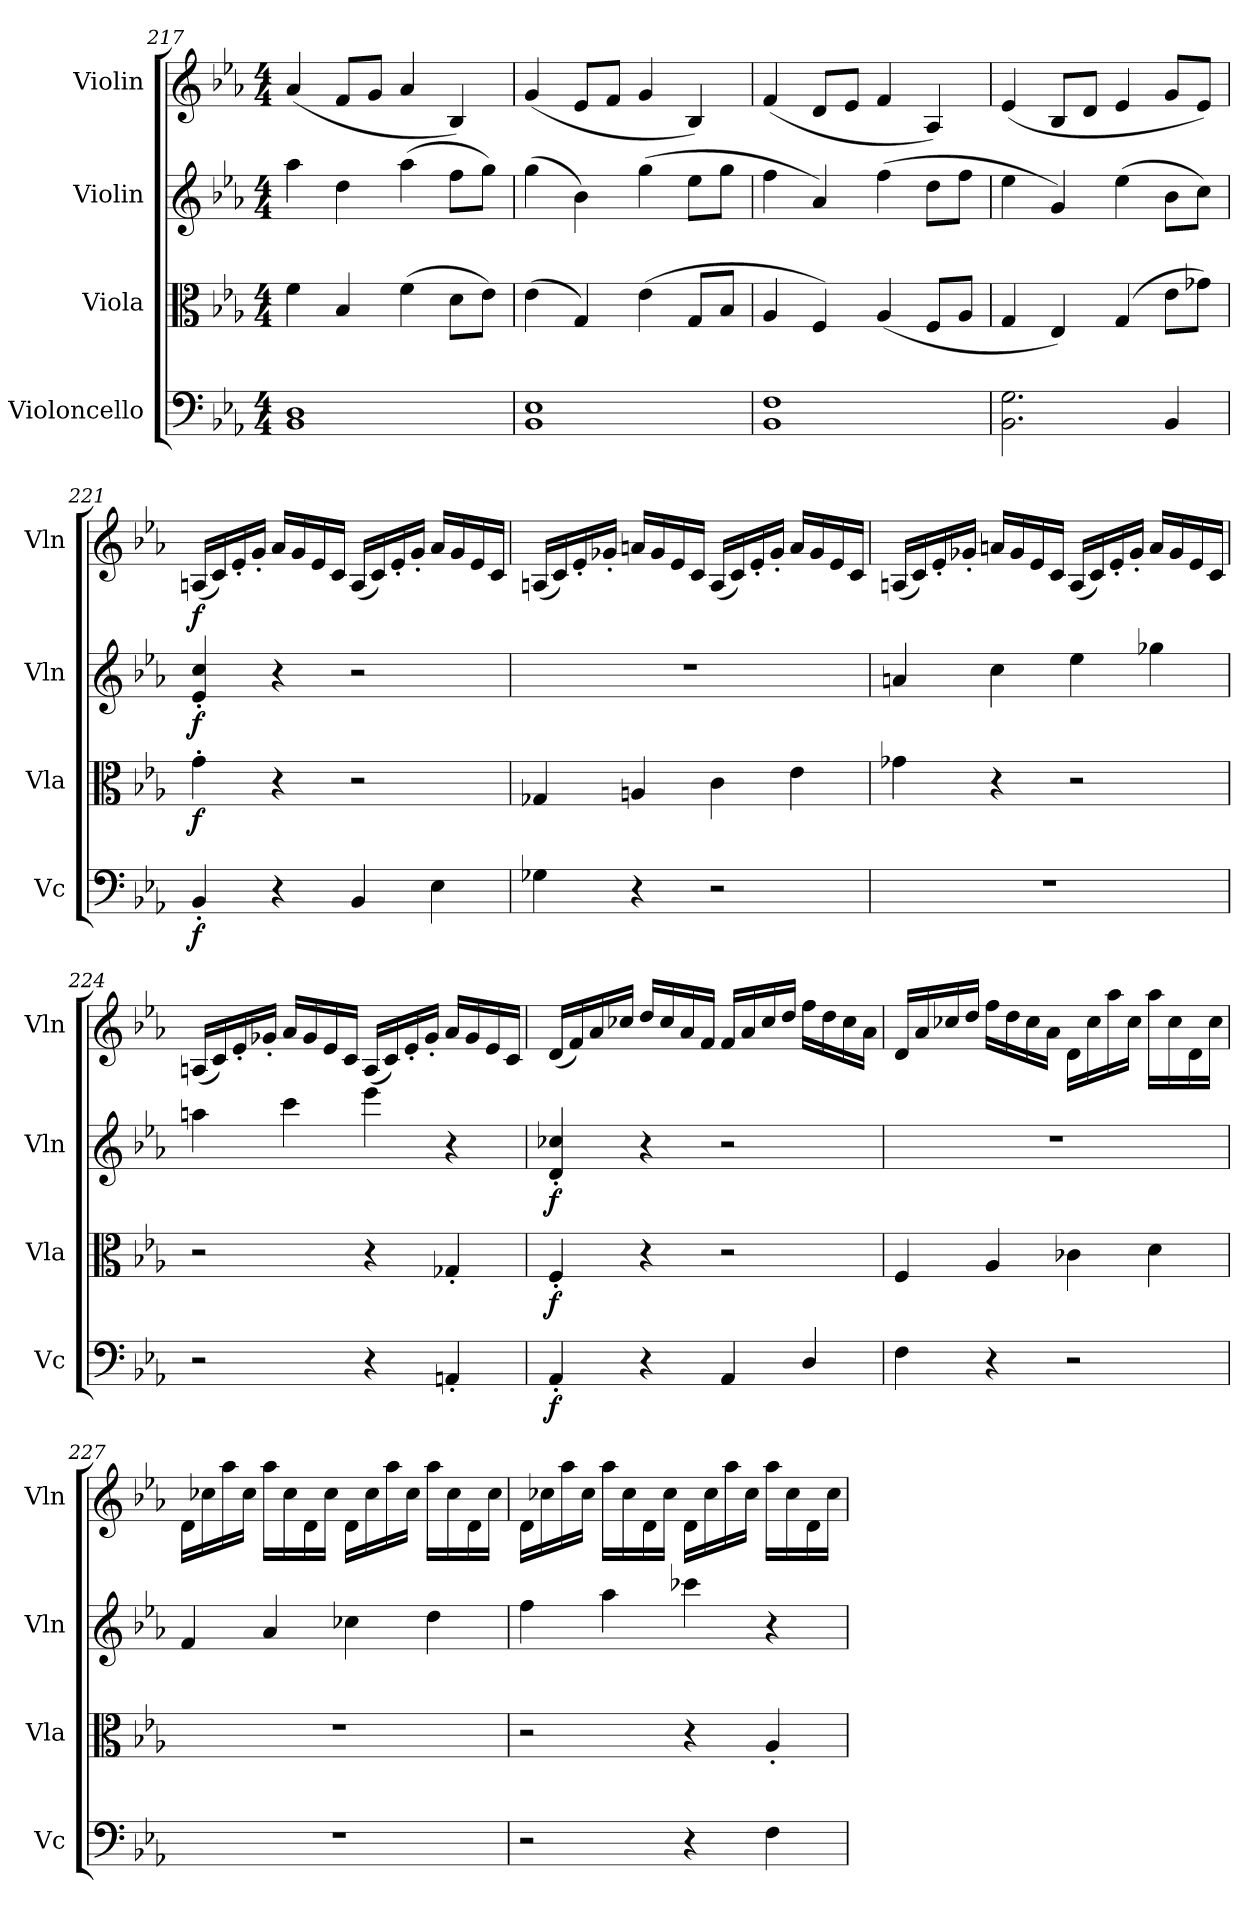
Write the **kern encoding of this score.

**kern	**dynam	**kern	**dynam	**kern	**dynam	**kern	**dynam
*part4	*part4	*part3	*part3	*part2	*part2	*part1	*part1
*staff4	*staff4	*staff3	*staff3	*staff2	*staff2	*staff1	*staff1
*I"Violoncello	*	*I"Viola	*	*I"Violin	*	*I"Violin	*
*I'Vc	*	*I'Vla	*	*I'Vln	*	*I'Vln	*
*clefF4	*	*clefC3	*	*clefG2	*	*clefG2	*
*k[b-e-a-]	*	*k[b-e-a-]	*	*k[b-e-a-]	*	*k[b-e-a-]	*
*M4/4	*	*M4/4	*	*M4/4	*	*M4/4	*
=217	=217	=217	=217	=217	=217	=217	=217
1BB- 1D	.	4f\	.	4aa-\	.	(4a-/	.
.	.	4B-/	.	4dd\	.	8f/L	.
.	.	.	.	.	.	8g/J	.
.	.	(4f\	.	(4aa-\	.	4a-/	.
.	.	8d\L	.	8ff\L	.	4B-/)	.
.	.	8e-\J)	.	8gg\J)	.	.	.
=218	=218	=218	=218	=218	=218	=218	=218
1BB- 1E-	.	(4e-\	.	(4gg\	.	(4g/	.
.	.	4G/)	.	4b-\)	.	8e-/L	.
.	.	.	.	.	.	8f/J	.
.	.	(4e-\	.	(4gg\	.	4g/	.
.	.	8G/L	.	8ee-\L	.	4B-/)	.
.	.	8B-/J	.	8gg\J	.	.	.
=219	=219	=219	=219	=219	=219	=219	=219
1BB- 1F	.	4A-/	.	4ff\	.	(4f/	.
.	.	4F/)	.	4a-/)	.	8d/L	.
.	.	.	.	.	.	8e-/J	.
.	.	(4A-/	.	(4ff\	.	4f/	.
.	.	8F/L	.	8dd\L	.	4A-/)	.
.	.	8A-/J	.	8ff\J	.	.	.
=220	=220	=220	=220	=220	=220	=220	=220
2.BB-\ 2.G\	.	4G/	.	4ee-\	.	(4e-/	.
.	.	4E-/)	.	4g/)	.	8B-/L	.
.	.	.	.	.	.	8d/J	.
.	.	(4G/	.	(4ee-\	.	4e-/	.
4BB-/	.	8e-\L	.	8b-\L	.	8g/L	.
.	.	8g-X\J)	.	8cc\J)	.	8e-/J)	.
=221	=221	=221	=221	=221	=221	=221	=221
4BB-'/	f	4g'\	f	4e-'/ 4cc'/	f	(16An/LL	f
.	.	.	.	.	.	16c/)	.
.	.	.	.	.	.	16e-'/	.
.	.	.	.	.	.	16g'/JJ	.
4r	.	4r	.	4r	.	16a-/LL	.
.	.	.	.	.	.	16g/	.
.	.	.	.	.	.	16e-/	.
.	.	.	.	.	.	16c/JJ	.
4BB-/	.	2r	.	2r	.	(16A/LL	.
.	.	.	.	.	.	16c/)	.
.	.	.	.	.	.	16e-'/	.
.	.	.	.	.	.	16g'/JJ	.
4E-\	.	.	.	.	.	16a-/LL	.
.	.	.	.	.	.	16g/	.
.	.	.	.	.	.	16e-/	.
.	.	.	.	.	.	16c/JJ	.
=222	=222	=222	=222	=222	=222	=222	=222
4G-X\	.	4G-X/	.	1r	.	(16An/LL	.
.	.	.	.	.	.	16c/)	.
.	.	.	.	.	.	16e-'/	.
.	.	.	.	.	.	16g-X'/JJ	.
4r	.	4An/	.	.	.	16an/LL	.
.	.	.	.	.	.	16g-/	.
.	.	.	.	.	.	16e-/	.
.	.	.	.	.	.	16c/JJ	.
2r	.	4c\	.	.	.	(16A/LL	.
.	.	.	.	.	.	16c/)	.
.	.	.	.	.	.	16e-'/	.
.	.	.	.	.	.	16g-'/JJ	.
.	.	4e-\	.	.	.	16a/LL	.
.	.	.	.	.	.	16g-/	.
.	.	.	.	.	.	16e-/	.
.	.	.	.	.	.	16c/JJ	.
=223	=223	=223	=223	=223	=223	=223	=223
1r	.	4g-X\	.	4an/	.	(16An/LL	.
.	.	.	.	.	.	16c/)	.
.	.	.	.	.	.	16e-'/	.
.	.	.	.	.	.	16g-X'/JJ	.
.	.	4r	.	4cc\	.	16an/LL	.
.	.	.	.	.	.	16g-/	.
.	.	.	.	.	.	16e-/	.
.	.	.	.	.	.	16c/JJ	.
.	.	2r	.	4ee-\	.	(16A/LL	.
.	.	.	.	.	.	16c/)	.
.	.	.	.	.	.	16e-'/	.
.	.	.	.	.	.	16g-'/JJ	.
.	.	.	.	4gg-X\	.	16a/LL	.
.	.	.	.	.	.	16g-/	.
.	.	.	.	.	.	16e-/	.
.	.	.	.	.	.	16c/JJ	.
=224	=224	=224	=224	=224	=224	=224	=224
2r	.	2r	.	4aan\	.	(16An/LL	.
.	.	.	.	.	.	16c/)	.
.	.	.	.	.	.	16e-'/	.
.	.	.	.	.	.	16g-X'/JJ	.
.	.	.	.	4ccc\	.	16a-/LL	.
.	.	.	.	.	.	16g-/	.
.	.	.	.	.	.	16e-/	.
.	.	.	.	.	.	16c/JJ	.
4r	.	4r	.	4eee-\	.	(16A/LL	.
.	.	.	.	.	.	16c/)	.
.	.	.	.	.	.	16e-'/	.
.	.	.	.	.	.	16g-'/JJ	.
4AAn'/	.	4G-X'/	.	4r	.	16a-/LL	.
.	.	.	.	.	.	16g-/	.
.	.	.	.	.	.	16e-/	.
.	.	.	.	.	.	16c/JJ	.
=225	=225	=225	=225	=225	=225	=225	=225
4AA-'/	f	4F'/	f	4d'/ 4cc-X'/	f	(16d/LL	.
.	.	.	.	.	.	16f/)	.
.	.	.	.	.	.	16a-/	.
.	.	.	.	.	.	16cc-X/JJ	.
4r	.	4r	.	4r	.	16dd/LL	.
.	.	.	.	.	.	16cc-/	.
.	.	.	.	.	.	16a-/	.
.	.	.	.	.	.	16f/JJ	.
4AA-/	.	2r	.	2r	.	16f/LL	.
.	.	.	.	.	.	16a-/	.
.	.	.	.	.	.	16cc-/	.
.	.	.	.	.	.	16dd/JJ	.
4D/	.	.	.	.	.	16ff\LL	.
.	.	.	.	.	.	16dd\	.
.	.	.	.	.	.	16cc-\	.
.	.	.	.	.	.	16a-\JJ	.
=226	=226	=226	=226	=226	=226	=226	=226
4F\	.	4F/	.	1r	.	16d/LL	.
.	.	.	.	.	.	16a-/	.
.	.	.	.	.	.	16cc-X/	.
.	.	.	.	.	.	16dd/JJ	.
4r	.	4A-/	.	.	.	16ff\LL	.
.	.	.	.	.	.	16dd\	.
.	.	.	.	.	.	16cc-\	.
.	.	.	.	.	.	16a-\JJ	.
2r	.	4c-X\	.	.	.	16d\LL	.
.	.	.	.	.	.	16cc-\	.
.	.	.	.	.	.	16aa-\	.
.	.	.	.	.	.	16cc-\JJ	.
.	.	4d\	.	.	.	16aa-\LL	.
.	.	.	.	.	.	16cc-\	.
.	.	.	.	.	.	16d\	.
.	.	.	.	.	.	16cc-\JJ	.
=227	=227	=227	=227	=227	=227	=227	=227
1r	.	1r	.	4f/	.	16d\LL	.
.	.	.	.	.	.	16cc-X\	.
.	.	.	.	.	.	16aa-\	.
.	.	.	.	.	.	16cc-\JJ	.
.	.	.	.	4a-/	.	16aa-\LL	.
.	.	.	.	.	.	16cc-\	.
.	.	.	.	.	.	16d\	.
.	.	.	.	.	.	16cc-\JJ	.
.	.	.	.	4cc-X\	.	16d\LL	.
.	.	.	.	.	.	16cc-\	.
.	.	.	.	.	.	16aa-\	.
.	.	.	.	.	.	16cc-\JJ	.
.	.	.	.	4dd\	.	16aa-\LL	.
.	.	.	.	.	.	16cc-\	.
.	.	.	.	.	.	16d\	.
.	.	.	.	.	.	16cc-\JJ	.
=228	=228	=228	=228	=228	=228	=228	=228
2r	.	2r	.	4ff\	.	16d\LL	.
.	.	.	.	.	.	16cc-X\	.
.	.	.	.	.	.	16aa-\	.
.	.	.	.	.	.	16cc-\JJ	.
.	.	.	.	4aa-\	.	16aa-\LL	.
.	.	.	.	.	.	16cc-\	.
.	.	.	.	.	.	16d\	.
.	.	.	.	.	.	16cc-\JJ	.
4r	.	4r	.	4ccc-X\	.	16d\LL	.
.	.	.	.	.	.	16cc-\	.
.	.	.	.	.	.	16aa-\	.
.	.	.	.	.	.	16cc-\JJ	.
4F\	.	4A-'/	.	4r	.	16aa-\LL	.
.	.	.	.	.	.	16cc-\	.
.	.	.	.	.	.	16d\	.
.	.	.	.	.	.	16cc-\JJ	.
=	=	=	=	=	=	=	=
*-	*-	*-	*-	*-	*-	*-	*-
